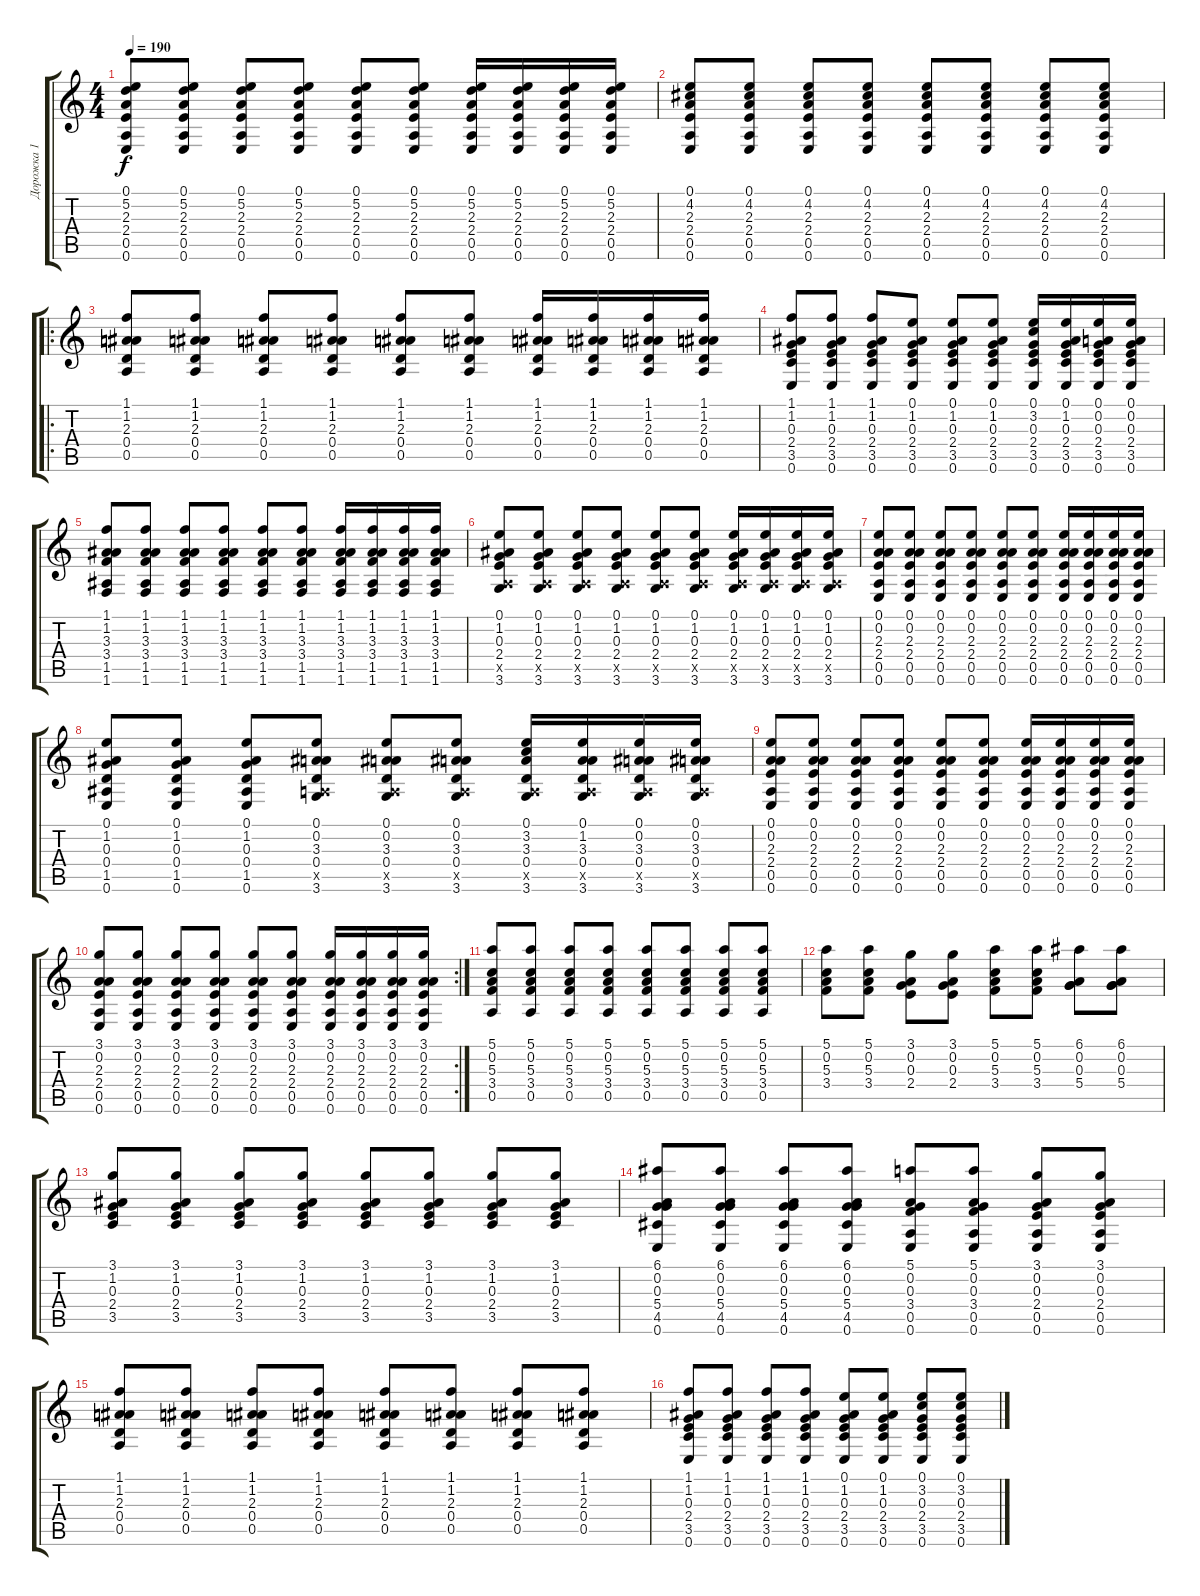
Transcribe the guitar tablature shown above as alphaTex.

\track ("Дорожка 1" "Дорожка 1") {instrument acousticguitarsteel}
\staff {score tabs}
\tuning (E4 A3 G3 D3 A2 E2) {hide}
\ts (4 4)
\tempo 190
\clef g2
\ks c
(0.1 5.2 2.3 2.4 0.5 0.6).8{dy f} (0.1 5.2 2.3 2.4 0.5 0.6).8 (0.1 5.2 2.3 2.4 0.5 0.6).8 (0.1 5.2 2.3 2.4 0.5 0.6).8 (0.1 5.2 2.3 2.4 0.5 0.6).8 (0.1 5.2 2.3 2.4 0.5 0.6).8 (0.1 5.2 2.3 2.4 0.5 0.6).16 (0.1 5.2 2.3 2.4 0.5 0.6).16 (0.1 5.2 2.3 2.4 0.5 0.6).16 (0.1 5.2 2.3 2.4 0.5 0.6).16 |
(0.1 4.2 2.3 2.4 0.5 0.6).8 (0.1 4.2 2.3 2.4 0.5 0.6).8 (0.1 4.2 2.3 2.4 0.5 0.6).8 (0.1 4.2 2.3 2.4 0.5 0.6).8 (0.1 4.2 2.3 2.4 0.5 0.6).8 (0.1 4.2 2.3 2.4 0.5 0.6).8 (0.1 4.2 2.3 2.4 0.5 0.6).8 (0.1 4.2 2.3 2.4 0.5 0.6).8 |
\ro
(1.1 1.2 2.3 0.4 0.5).8 (1.1 1.2 2.3 0.4 0.5).8 (1.1 1.2 2.3 0.4 0.5).8 (1.1 1.2 2.3 0.4 0.5).8 (1.1 1.2 2.3 0.4 0.5).8 (1.1 1.2 2.3 0.4 0.5).8 (1.1 1.2 2.3 0.4 0.5).16 (1.1 1.2 2.3 0.4 0.5).16 (1.1 1.2 2.3 0.4 0.5).16 (1.1 1.2 2.3 0.4 0.5).16 |
(1.1 1.2 0.3 2.4 3.5 0.6).8 (1.1 1.2 0.3 2.4 3.5 0.6).8 (1.1 1.2 0.3 2.4 3.5 0.6).8 (0.1 1.2 0.3 2.4 3.5 0.6).8 (0.1 1.2 0.3 2.4 3.5 0.6).8 (0.1 1.2 0.3 2.4 3.5 0.6).8 (0.1 3.2 0.3 2.4 3.5 0.6).16 (0.1 1.2 0.3 2.4 3.5 0.6).16 (0.1 0.2 0.3 2.4 3.5 0.6).16 (0.1 0.2 0.3 2.4 3.5 0.6).16 |
(1.1 1.2 3.3 3.4 1.5 1.6).8 (1.1 1.2 3.3 3.4 1.5 1.6).8 (1.1 1.2 3.3 3.4 1.5 1.6).8 (1.1 1.2 3.3 3.4 1.5 1.6).8 (1.1 1.2 3.3 3.4 1.5 1.6).8 (1.1 1.2 3.3 3.4 1.5 1.6).8 (1.1 1.2 3.3 3.4 1.5 1.6).16 (1.1 1.2 3.3 3.4 1.5 1.6).16 (1.1 1.2 3.3 3.4 1.5 1.6).16 (1.1 1.2 3.3 3.4 1.5 1.6).16 |
(0.1 1.2 0.3 2.4 0.5{x} 3.6).8 (0.1 1.2 0.3 2.4 0.5{x} 3.6).8 (0.1 1.2 0.3 2.4 0.5{x} 3.6).8 (0.1 1.2 0.3 2.4 0.5{x} 3.6).8 (0.1 1.2 0.3 2.4 0.5{x} 3.6).8 (0.1 1.2 0.3 2.4 0.5{x} 3.6).8 (0.1 1.2 0.3 2.4 0.5{x} 3.6).16 (0.1 1.2 0.3 2.4 0.5{x} 3.6).16 (0.1 1.2 0.3 2.4 0.5{x} 3.6).16 (0.1 1.2 0.3 2.4 0.5{x} 3.6).16 |
(0.1 0.2 2.3 2.4 0.5 0.6).8 (0.1 0.2 2.3 2.4 0.5 0.6).8 (0.1 0.2 2.3 2.4 0.5 0.6).8 (0.1 0.2 2.3 2.4 0.5 0.6).8 (0.1 0.2 2.3 2.4 0.5 0.6).8 (0.1 0.2 2.3 2.4 0.5 0.6).8 (0.1 0.2 2.3 2.4 0.5 0.6).16 (0.1 0.2 2.3 2.4 0.5 0.6).16 (0.1 0.2 2.3 2.4 0.5 0.6).16 (0.1 0.2 2.3 2.4 0.5 0.6).16 |
(0.1 1.2 0.3 0.4 1.5 0.6).8 (0.1 1.2 0.3 0.4 1.5 0.6).8 (0.1 1.2 0.3 0.4 1.5 0.6).8 (0.1 0.2 3.3 0.4 0.5{x} 3.6).8 (0.1 0.2 3.3 0.4 0.5{x} 3.6).8 (0.1 0.2 3.3 0.4 0.5{x} 3.6).8 (0.1 3.2 3.3 0.4 0.5{x} 3.6).16 (0.1 1.2 3.3 0.4 0.5{x} 3.6).16 (0.1 0.2 3.3 0.4 0.5{x} 3.6).16 (0.1 0.2 3.3 0.4 0.5{x} 3.6).16 |
(0.1 0.2 2.3 2.4 0.5 0.6).8 (0.1 0.2 2.3 2.4 0.5 0.6).8 (0.1 0.2 2.3 2.4 0.5 0.6).8 (0.1 0.2 2.3 2.4 0.5 0.6).8 (0.1 0.2 2.3 2.4 0.5 0.6).8 (0.1 0.2 2.3 2.4 0.5 0.6).8 (0.1 0.2 2.3 2.4 0.5 0.6).16 (0.1 0.2 2.3 2.4 0.5 0.6).16 (0.1 0.2 2.3 2.4 0.5 0.6).16 (0.1 0.2 2.3 2.4 0.5 0.6).16 |
\rc 2
(3.1 0.2 2.3 2.4 0.5 0.6).8 (3.1 0.2 2.3 2.4 0.5 0.6).8 (3.1 0.2 2.3 2.4 0.5 0.6).8 (3.1 0.2 2.3 2.4 0.5 0.6).8 (3.1 0.2 2.3 2.4 0.5 0.6).8 (3.1 0.2 2.3 2.4 0.5 0.6).8 (3.1 0.2 2.3 2.4 0.5 0.6).16 (3.1 0.2 2.3 2.4 0.5 0.6).16 (3.1 0.2 2.3 2.4 0.5 0.6).16 (3.1 0.2 2.3 2.4 0.5 0.6).16 |
(5.1 0.2 5.3 3.4 0.5).8 (5.1 0.2 5.3 3.4 0.5).8 (5.1 0.2 5.3 3.4 0.5).8 (5.1 0.2 5.3 3.4 0.5).8 (5.1 0.2 5.3 3.4 0.5).8 (5.1 0.2 5.3 3.4 0.5).8 (5.1 0.2 5.3 3.4 0.5).8 (5.1 0.2 5.3 3.4 0.5).8 |
(5.1 0.2 5.3 3.4).8 (5.1 0.2 5.3 3.4).8 (3.1 0.2 0.3 2.4).8 (3.1 0.2 0.3 2.4).8 (5.1 0.2 5.3 3.4).8 (5.1 0.2 5.3 3.4).8 (6.1 0.2 0.3 5.4).8 (6.1 0.2 0.3 5.4).8 |
(3.1 1.2 0.3 2.4 3.5).8 (3.1 1.2 0.3 2.4 3.5).8 (3.1 1.2 0.3 2.4 3.5).8 (3.1 1.2 0.3 2.4 3.5).8 (3.1 1.2 0.3 2.4 3.5).8 (3.1 1.2 0.3 2.4 3.5).8 (3.1 1.2 0.3 2.4 3.5).8 (3.1 1.2 0.3 2.4 3.5).8 |
(6.1 0.2 0.3 5.4 4.5 0.6).8 (6.1 0.2 0.3 5.4 4.5 0.6).8 (6.1 0.2 0.3 5.4 4.5 0.6).8 (6.1 0.2 0.3 5.4 4.5 0.6).8 (5.1 0.2 0.3 3.4 0.5 0.6).8 (5.1 0.2 0.3 3.4 0.5 0.6).8 (3.1 0.2 0.3 2.4 0.5 0.6).8 (3.1 0.2 0.3 2.4 0.5 0.6).8 |
(1.1 1.2 2.3 0.4 0.5).8 (1.1 1.2 2.3 0.4 0.5).8 (1.1 1.2 2.3 0.4 0.5).8 (1.1 1.2 2.3 0.4 0.5).8 (1.1 1.2 2.3 0.4 0.5).8 (1.1 1.2 2.3 0.4 0.5).8 (1.1 1.2 2.3 0.4 0.5).8 (1.1 1.2 2.3 0.4 0.5).8 |
(1.1 1.2 0.3 2.4 3.5 0.6).8 (1.1 1.2 0.3 2.4 3.5 0.6).8 (1.1 1.2 0.3 2.4 3.5 0.6).8 (1.1 1.2 0.3 2.4 3.5 0.6).8 (0.1 1.2 0.3 2.4 3.5 0.6).8 (0.1 1.2 0.3 2.4 3.5 0.6).8 (0.1 3.2 0.3 2.4 3.5 0.6).8 (0.1 3.2 0.3 2.4 3.5 0.6).8
